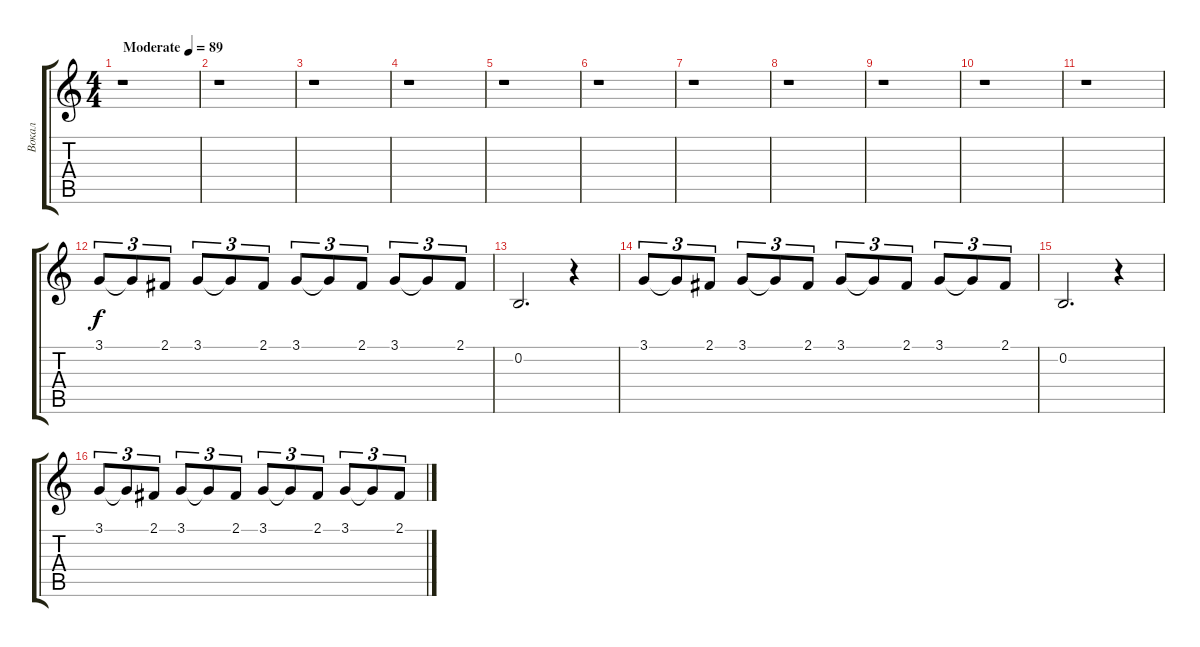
\track ("Вокал" "Вокал") {instrument pad1newage}
\staff {score tabs}
\tuning (E4 B3 G3 D3 A2 E2) {hide}
\ts (4 4)
\tempo (89 "Moderate")
\clef g2
\ks c
r.1{dy f instrument pad1newage} |
r.1 |
r.1 |
r.1 |
r.1 |
r.1 |
r.1 |
r.1 |
r.1 |
r.1 |
r.1 |
3.1.8{tu (3 2)} 3.1{t}.8{tu (3 2)} 2.1.8{tu (3 2)} 3.1.8{tu (3 2)} 3.1{t}.8{tu (3 2)} 2.1.8{tu (3 2)} 3.1.8{tu (3 2)} 3.1{t}.8{tu (3 2)} 2.1.8{tu (3 2)} 3.1.8{tu (3 2)} 3.1{t}.8{tu (3 2)} 2.1.8{tu (3 2)} |
0.2.2{d} r.4 |
3.1.8{tu (3 2)} 3.1{t}.8{tu (3 2)} 2.1.8{tu (3 2)} 3.1.8{tu (3 2)} 3.1{t}.8{tu (3 2)} 2.1.8{tu (3 2)} 3.1.8{tu (3 2)} 3.1{t}.8{tu (3 2)} 2.1.8{tu (3 2)} 3.1.8{tu (3 2)} 3.1{t}.8{tu (3 2)} 2.1.8{tu (3 2)} |
0.2.2{d} r.4 |
3.1.8{tu (3 2)} 3.1{t}.8{tu (3 2)} 2.1.8{tu (3 2)} 3.1.8{tu (3 2)} 3.1{t}.8{tu (3 2)} 2.1.8{tu (3 2)} 3.1.8{tu (3 2)} 3.1{t}.8{tu (3 2)} 2.1.8{tu (3 2)} 3.1.8{tu (3 2)} 3.1{t}.8{tu (3 2)} 2.1.8{tu (3 2)}
